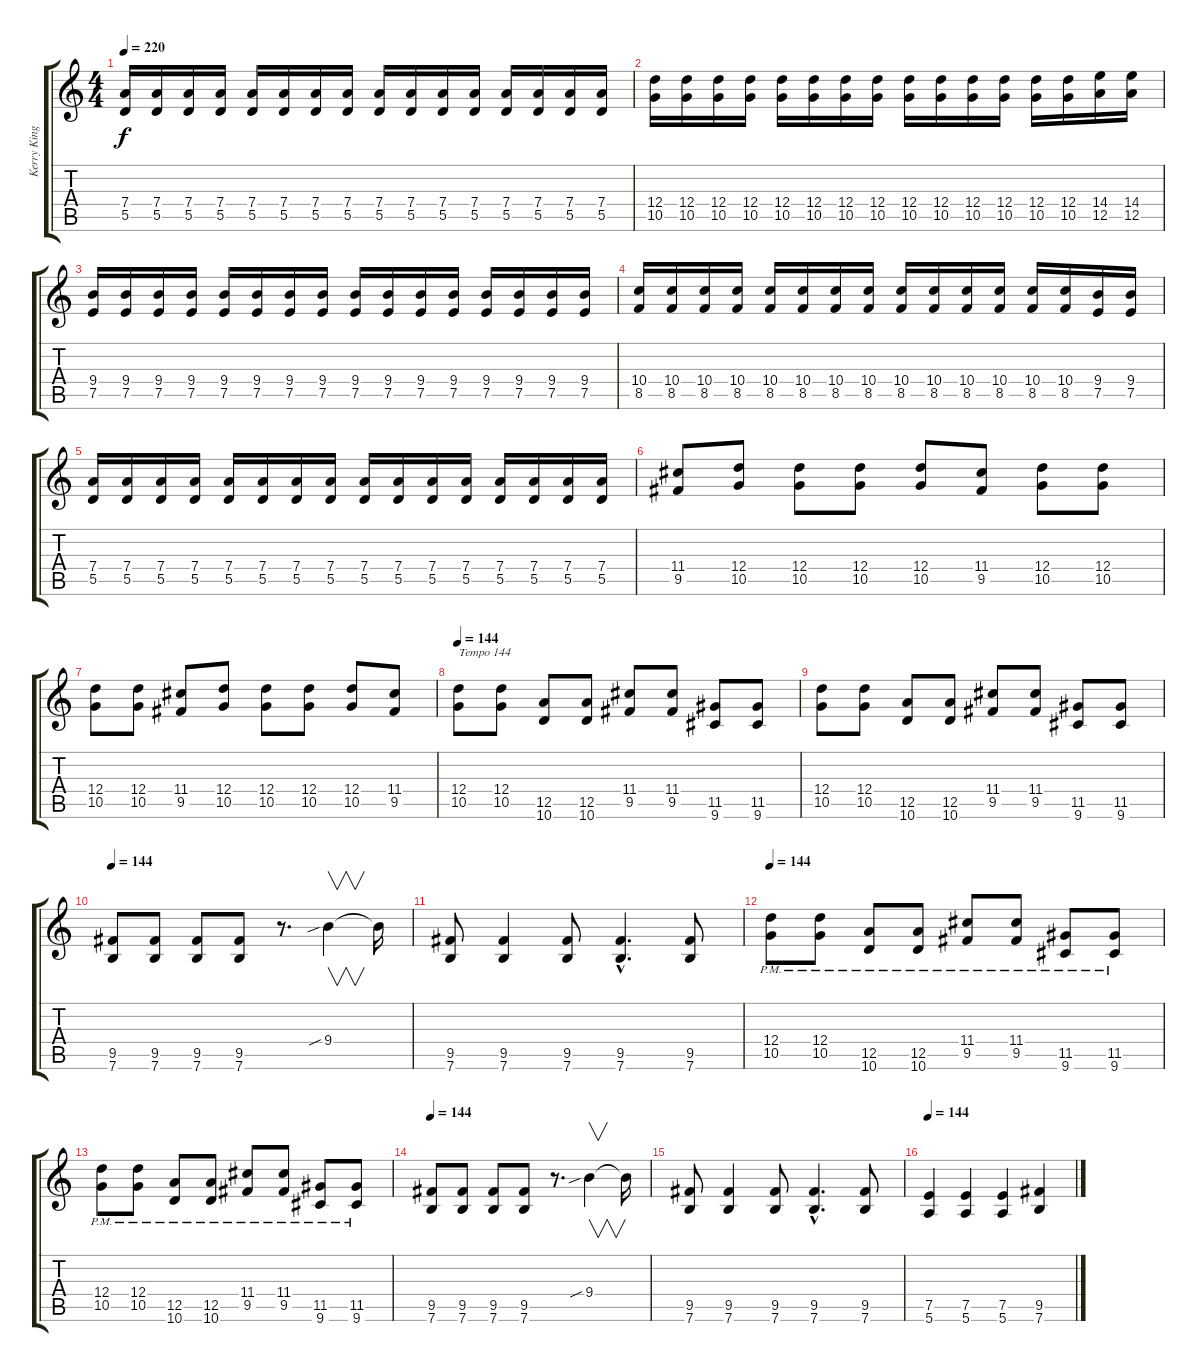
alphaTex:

\track ("Kerry King" "Kerry King") {instrument distortionguitar}
\staff {score tabs}
\tuning (E4 B3 G3 D3 A2 E2) {hide}
\ts (4 4)
\tempo 220
\clef g2
\ks c
(7.4 5.5).16{dy f} (7.4 5.5).16 (7.4 5.5).16 (7.4 5.5).16 (7.4 5.5).16 (7.4 5.5).16 (7.4 5.5).16 (7.4 5.5).16 (7.4 5.5).16 (7.4 5.5).16 (7.4 5.5).16 (7.4 5.5).16 (7.4 5.5).16 (7.4 5.5).16 (7.4 5.5).16 (7.4 5.5).16 |
(12.4 10.5).16 (12.4 10.5).16 (12.4 10.5).16 (12.4 10.5).16 (12.4 10.5).16 (12.4 10.5).16 (12.4 10.5).16 (12.4 10.5).16 (12.4 10.5).16 (12.4 10.5).16 (12.4 10.5).16 (12.4 10.5).16 (12.4 10.5).16 (12.4 10.5).16 (14.4 12.5).16 (14.4 12.5).16 |
(9.4 7.5).16 (9.4 7.5).16 (9.4 7.5).16 (9.4 7.5).16 (9.4 7.5).16 (9.4 7.5).16 (9.4 7.5).16 (9.4 7.5).16 (9.4 7.5).16 (9.4 7.5).16 (9.4 7.5).16 (9.4 7.5).16 (9.4 7.5).16 (9.4 7.5).16 (9.4 7.5).16 (9.4 7.5).16 |
(10.4 8.5).16 (10.4 8.5).16 (10.4 8.5).16 (10.4 8.5).16 (10.4 8.5).16 (10.4 8.5).16 (10.4 8.5).16 (10.4 8.5).16 (10.4 8.5).16 (10.4 8.5).16 (10.4 8.5).16 (10.4 8.5).16 (10.4 8.5).16 (10.4 8.5).16 (9.4 7.5).16 (9.4 7.5).16 |
(7.4 5.5).16 (7.4 5.5).16 (7.4 5.5).16 (7.4 5.5).16 (7.4 5.5).16 (7.4 5.5).16 (7.4 5.5).16 (7.4 5.5).16 (7.4 5.5).16 (7.4 5.5).16 (7.4 5.5).16 (7.4 5.5).16 (7.4 5.5).16 (7.4 5.5).16 (7.4 5.5).16 (7.4 5.5).16 |
(11.4 9.5).8 (12.4 10.5).8 (12.4 10.5).8 (12.4 10.5).8 (12.4 10.5).8 (11.4 9.5).8 (12.4 10.5).8 (12.4 10.5).8 |
(12.4 10.5).8 (12.4 10.5).8 (11.4 9.5).8 (12.4 10.5).8 (12.4 10.5).8 (12.4 10.5).8 (12.4 10.5).8 (11.4 9.5).8 |
\tempo 144
(12.4 10.5).8{txt "Tempo 144"} (12.4 10.5).8 (12.5 10.6).8 (12.5 10.6).8 (11.4 9.5).8 (11.4 9.5).8 (11.5 9.6).8 (11.5 9.6).8 |
(12.4 10.5).8 (12.4 10.5).8 (12.5 10.6).8 (12.5 10.6).8 (11.4 9.5).8 (11.4 9.5).8 (11.5 9.6).8 (11.5 9.6).8 |
\tempo 144
(9.5 7.6).8 (9.5 7.6).8 (9.5 7.6).8 (9.5 7.6).8 r.8{d} 9.4{sib}.4{v} 9.4{t}.16 |
(9.5 7.6).8 (9.5 7.6).4 (9.5 7.6).8 (9.5{hac} 7.6{hac}).4{d} (9.5 7.6).8 |
\tempo 144
(12.4{pm} 10.5{pm}).8 (12.4{pm} 10.5{pm}).8 (12.5{pm} 10.6{pm}).8 (12.5{pm} 10.6{pm}).8 (11.4{pm} 9.5{pm}).8 (11.4{pm} 9.5{pm}).8 (11.5{pm} 9.6{pm}).8 (11.5{pm} 9.6{pm}).8 |
(12.4{pm} 10.5{pm}).8 (12.4{pm} 10.5{pm}).8 (12.5{pm} 10.6{pm}).8 (12.5{pm} 10.6{pm}).8 (11.4{pm} 9.5{pm}).8 (11.4{pm} 9.5{pm}).8 (11.5{pm} 9.6{pm}).8 (11.5{pm} 9.6{pm}).8 |
\tempo 144
(9.5 7.6).8 (9.5 7.6).8 (9.5 7.6).8 (9.5 7.6).8 r.8{d} 9.4{sib}.4{v} 9.4{t}.16 |
(9.5 7.6).8 (9.5 7.6).4 (9.5 7.6).8 (9.5{hac} 7.6{hac}).4{d} (9.5 7.6).8 |
\tempo 144
(7.5 5.6).4 (7.5 5.6).4 (7.5 5.6).4 (9.5 7.6).4
